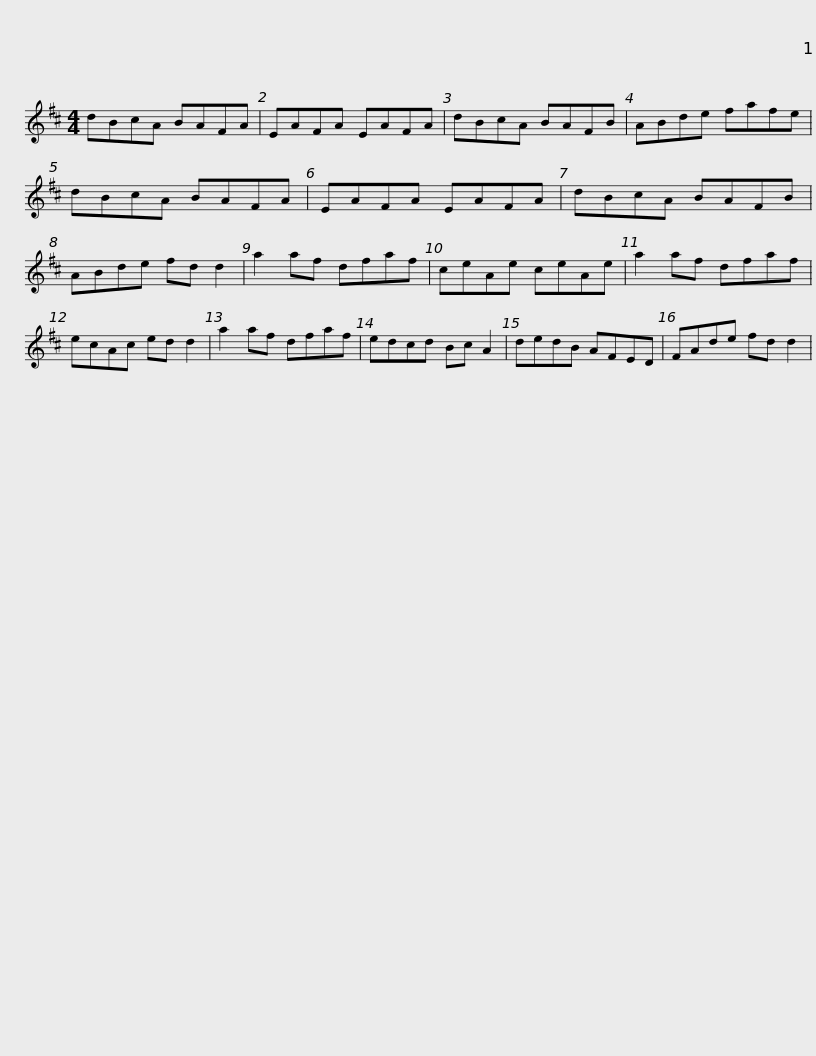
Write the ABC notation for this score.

X:1
L:1/8
M:4/4
I:linebreak $
K:D
V:1 treble
V:1
 dBcA BAFA | EAFA EAFA | dBcA BAFB | ABde fafe | dBcA BAFA |$ %5
 EAFA EAFA | dBcA BAFB | ABde fd d2 | a2 af dfaf | ceAe ceAe | %10
 a2 af dfaf |$ ecAc ed d2 | a2 af dfaf | edcd Bc A2 | dedB AFED | %15
 FAde fd d2 | %16
